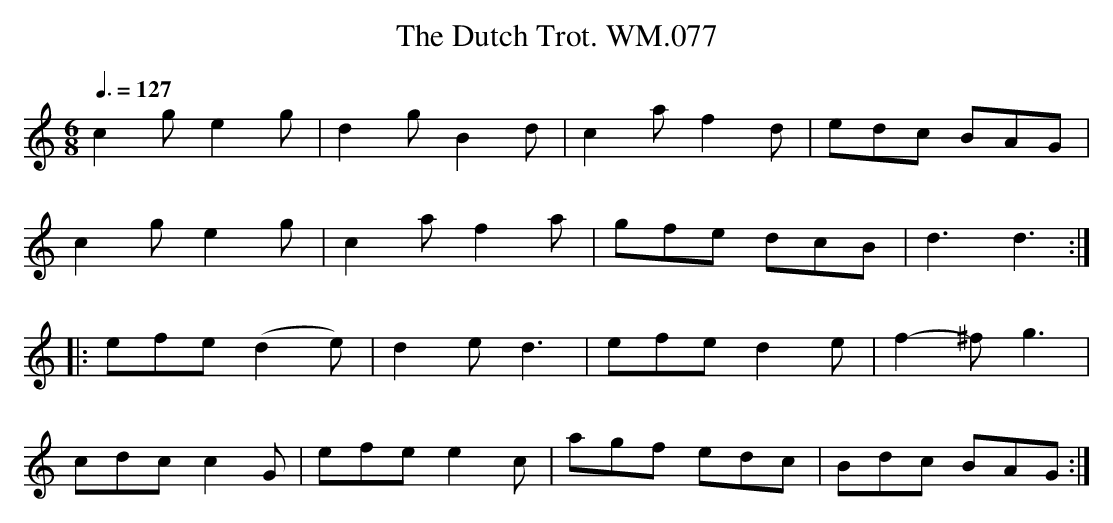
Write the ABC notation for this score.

X:1
T:Dutch Trot. WM.077, The
M:6/8
L:1/8
Q:3/8=127
K:C
c2ge2g|d2gB2d|c2af2d|edc BAG|
c2ge2g|c2af2a|gfe dcB|d3d3:|
|:efe(d2e)|d2ed3|efe d2e|f2-^fg3|
cdcc2G|efee2c|agf edc|Bdc BAG:|
